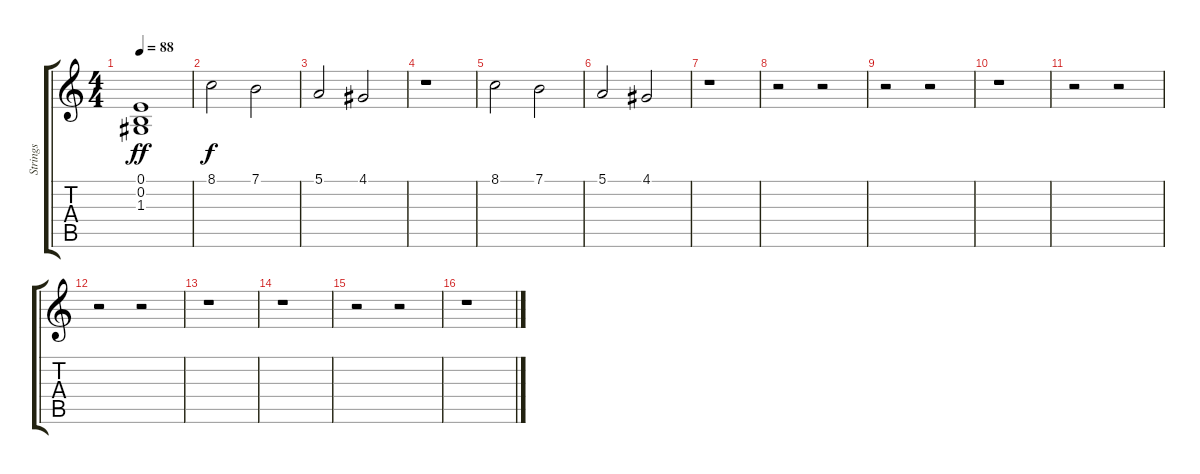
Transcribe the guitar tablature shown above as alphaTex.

\track ("Strings" "Strings") {instrument stringensemble1}
\staff {score tabs}
\tuning (E4 B3 G3 D3 A2 E2) {hide}
\ts (4 4)
\tempo 88
\clef g2
\ks c
(0.1 0.2 1.3).1{dy ff} |
8.1.2{dy f} 7.1.2 |
5.1.2 4.1.2 |
r.1 |
8.1.2 7.1.2 |
5.1.2 4.1.2 |
r.1 |
r.2 r.2 |
r.2 r.2 |
r.1 |
r.2 r.2 |
r.2 r.2 |
r.1 |
r.1 |
r.2 r.2 |
r.1
